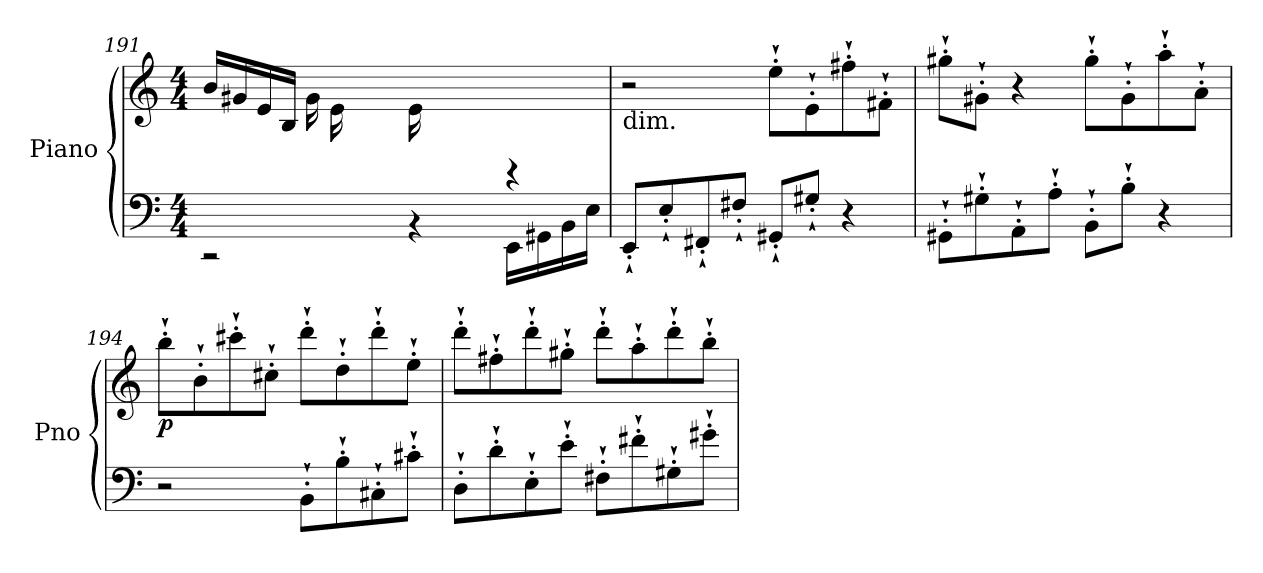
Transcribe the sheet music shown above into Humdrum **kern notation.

**kern	**kern	**dynam
*part1	*part1	*part1
*staff2	*staff1	*staff1/2
*I"Piano	*	*
*I'Pno	*	*
*clefF4	*clefG2	*
*k[]	*k[]	*
*M4/4	*M4/4	*
=191	=191	=191
*^	*	*
4.ryy	2r	16b/LL	.
.	.	16g#X/	.
.	.	16e/	.
.	.	16B/JJ	.
.	.	16g#\LL	.
.	.	16e\	.
16B/	.	8ryy	.
16G#X/JJ	.	.	.
16ryy	4rBB	16e\LL	.
16B/	.	8.ryy	.
16G#/	.	.	.
16E/JJ	.	.	.
4ryy	16EE\LL	4rGG	.
.	16GG#X\	.	.
.	16BB\	.	.
.	16E\JJ	.	.
=192	=192	=192	=192
!	!	!LO:TX:b:t=dim.	!
*v	*v	*	*
8EE'`/L	2r	.
8E'`/	.	.
8FF#X'`/	.	.
8F#X'`/J	.	.
8GG#X'`/L	8ee'`\L	.
8G#X'`/J	8e'`\	.
4r	8ff#X'`\	.
.	8f#X'`\J	.
=193	=193	=193
8GG#X'`\L	8gg#X'`\L	.
8G#X'`\	8g#X'`\J	.
8AA'`\	4r	.
8A'`\J	.	.
8BB'`\L	8gg#'`\L	.
8B'`\J	8g#'`\	.
4r	8aa'`\	.
.	8a'`\J	.
=194	=194	=194
!	!	!LO:DY:b
2r	8bb'`\L	p
.	8b'`\	.
.	8ccc#X'`\	.
.	8cc#X'`\J	.
8BB'`\L	8ddd'`\L	.
8B'`\	8dd'`\	.
8C#X'`\	8ddd'`\	.
8c#X'`\J	8ee'`\J	.
=195	=195	=195
8D'`\L	8ddd'`\L	.
8d'`\	8ff#X'`\	.
8E'`\	8ddd'`\	.
8e'`\J	8gg#X'`\J	.
8F#X'`\L	8ddd'`\L	.
8f#X'`\	8aa'`\	.
8G#X'`\	8ddd'`\	.
8g#X'`\J	8bb'`\J	.
=	=	=
*-	*-	*-
